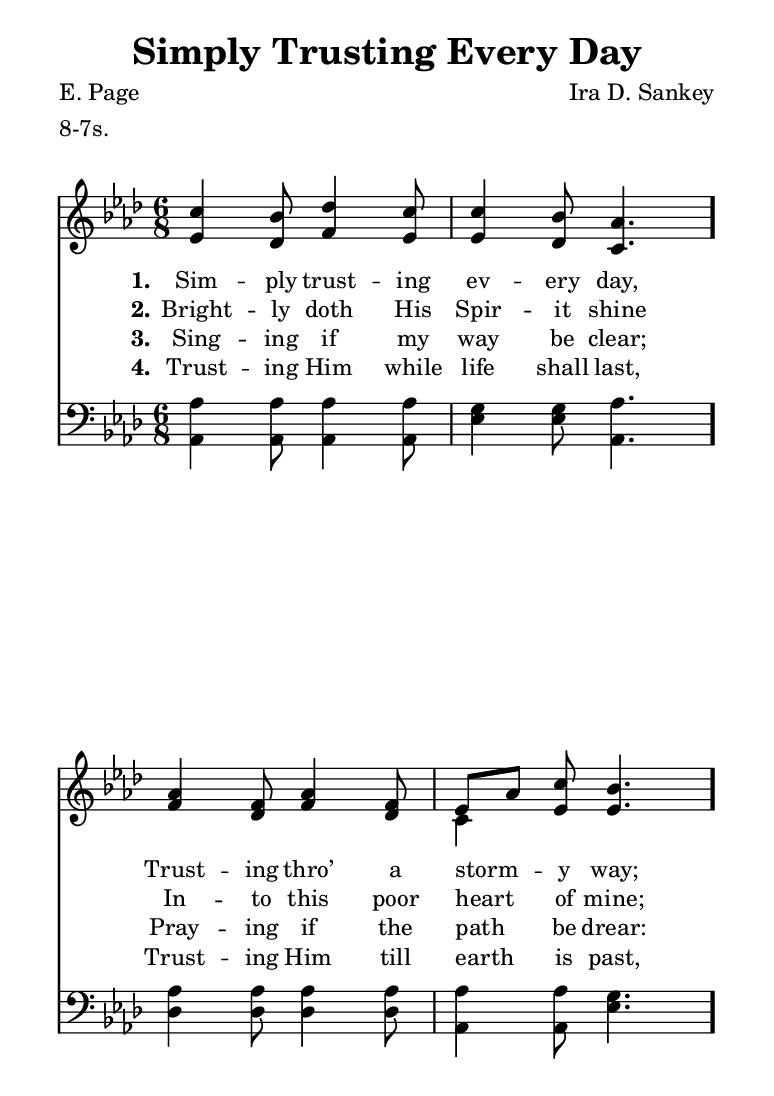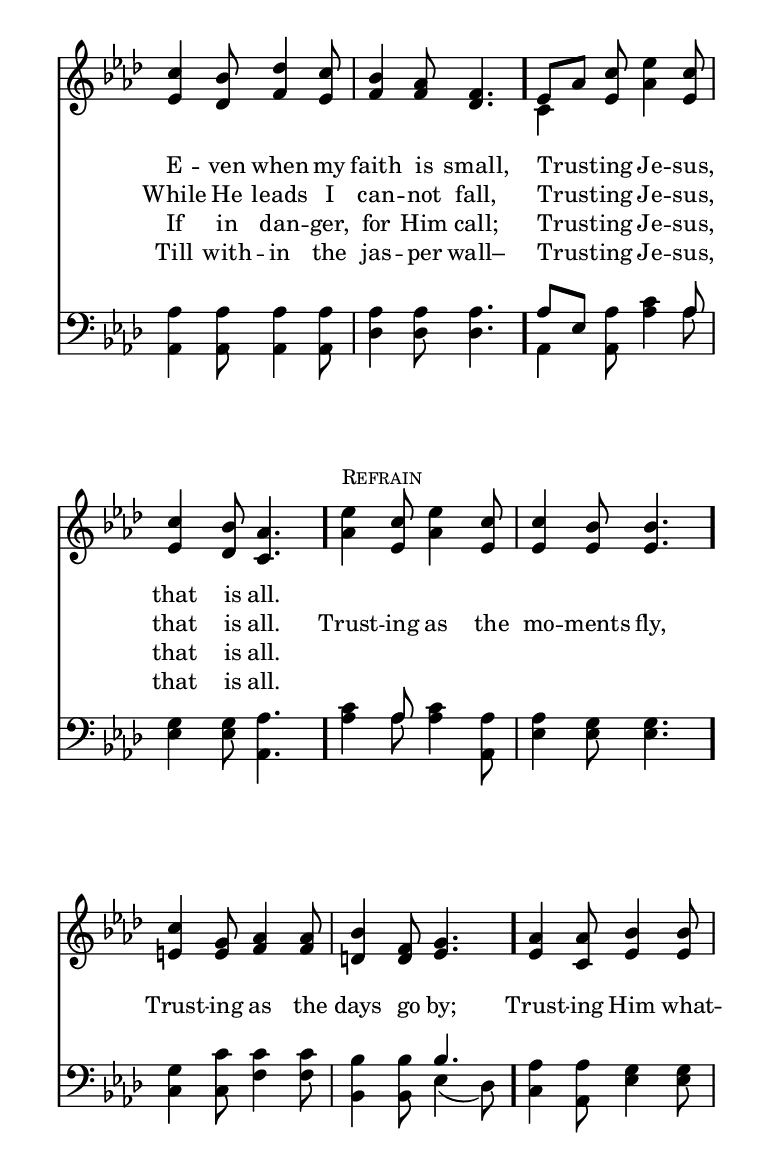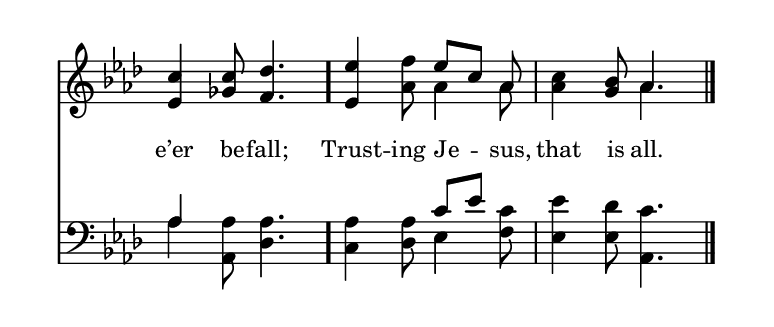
\include "common/global.ily"
\paper {
  \include "common/paper.ily"
  system-count = #(cond (is-eogsized 4) (#t #f))
}

\header{
  hymnnumber = "192"
  title = "Simply Trusting Every Day"
  tunename = ""
  meter = "8-7s."
  poet = "E. Page"
  composer = "Ira D. Sankey"
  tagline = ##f
}

global = {
  \include "common/overrides.ily"
  \override Staff.TimeSignature.style = #'numbered
  \time 6/8
  \override Score.MetronomeMark.transparent = ##t % hide all fermata changes too
  \tempo 8=130
  \key aes \major
  \autoBeamOff
}

patternA = { c4 bes8 des4 c8 | c4 bes8 aes4. }
patternB = { c4 bes8 des4 c8 | c8[ c8] bes8 aes4. }
patternC = { c8[ c8] bes8 des4 c8 | c4 bes8 aes4. }
patternD = { c4 bes8 des4 c8 | c4 bes8 aes4( c8) }
patternE = { c4 bes8 c8[ c] c8 | c4 bes8 aes4. }

notesSoprano = {
\global
\relative c'' {

  c4 bes8 des4 c8 | c4 bes8 aes4.
  \changePitch \patternB { aes f aes f | ees aes c bes }
  \changePitch \patternA { c bes des c | bes aes f }
  \changePitch \patternC { ees aes c ees c | c bes aes }

  << s^\markup { \small \caps "Refrain" }
  { \changePitch \patternA { ees' c ees c c bes bes } } >>
  \changePitch \patternA { c g aes aes | bes f g }
  \changePitch \patternA { aes aes bes bes | c c des }
  \changePitch \patternE { ees f ees c aes | c bes aes }

  \bar "|."

}
}

notesAlto = {
\global
\relative e' {

  \changePitch \patternA { ees des f ees | ees des c }
  \changePitch \patternA { f des f des | c ees ees }
  \changePitch \patternA { ees des f ees | f f des }
  \changePitch \patternA { c ees aes ees | ees des c }

  \changePitch \patternA { aes' ees aes ees | ees ees ees }
  \changePitch \patternA { e e f f | d d ees }
  \changePitch \patternA { ees c ees ees | ees ges f }
  \changePitch \patternA { ees aes aes aes | aes g aes }

}
}

notesTenor = {
\global
\relative a {

  \changePitch \patternA { aes aes aes aes | g g aes }
  \changePitch \patternA { aes aes aes aes | aes aes g }
  \changePitch \patternA { aes aes aes aes | aes aes aes }
  \changePitch \patternC { aes ees aes c aes | g g aes }

  \changePitch \patternA { c aes c aes | aes g g }
  \changePitch \patternA { g c c c | bes bes bes }
  \changePitch \patternA { aes aes g g | aes aes aes }
  \changePitch \patternE { aes aes c ees c | ees des c }

}
}

notesBass = {
\global
\relative f, {

  \changePitch \patternA { aes aes aes aes | ees' ees aes, }
  \changePitch \patternA { des des des des | aes aes ees' }
  \changePitch \patternA { aes, aes aes aes | des des des }
  \changePitch \patternA { aes aes aes' aes | ees ees aes, }

  \changePitch \patternA { aes' aes aes aes, | ees' ees ees }
  \changePitch \patternD { c c f f | bes, bes ees des }
  \changePitch \patternA { c aes ees' ees | aes aes, des }
  \changePitch \patternA { c des ees f | ees ees aes, }

}
}

Refrain = \lyricmode {

Trust -- ing as the mo -- ments fly, \bar "."
Trust -- ing as the days go by; \bar "."
Trust -- ing Him what -- e’er be -- fall; \bar "."
Trust -- ing Je -- sus, that is all. \bar "."

}

wordsA = \lyricmode {
\set stanza = "1."

Sim -- ply trust -- ing ev -- ery day, \bar "."
Trust -- ing thro’ a storm -- y way; \bar "."
E -- ven when my faith is small, \bar "."
Trust -- ing Je -- sus, that is all. \bar "."

}

wordsB = \lyricmode {
\set stanza = "2."

Bright -- ly doth His Spir -- it shine
In -- to this poor heart of mine;
While He leads I can -- not fall,
Trust -- ing Je -- sus, that is all.

\Refrain

}

wordsC = \lyricmode {
\set stanza = "3."

Sing -- ing if my way be clear;
Pray -- ing if the path be drear:
If in dan -- ger, for Him call;
Trust -- ing Je -- sus, that is all.

}

wordsD = \lyricmode {
\set stanza = "4."

Trust -- ing Him while life shall last,
Trust -- ing Him till earth is past,
Till with -- in the jas -- per wall–
Trust -- ing Je -- sus, that is all.

}

\score {
  \context ChoirStaff <<
    \context Staff = upper <<
      \set Staff.autoBeaming = ##f
      \set ChoirStaff.systemStartDelimiter = #'SystemStartBar
      \set ChoirStaff.printPartCombineTexts = ##f
      \partcombine #'(2 . 9) \notesSoprano \notesAlto
      \context NullVoice = sopranos { \voiceOne << \notesSoprano >> }
      \context NullVoice = altos { \voiceTwo << \notesAlto >> }
      \context Lyrics = one   \lyricsto sopranos \wordsA
      \context Lyrics = two   \lyricsto sopranos \wordsB
      \context Lyrics = three \lyricsto sopranos \wordsC
      \context Lyrics = four  \lyricsto sopranos \wordsD
    >>
    \context Staff = men <<
      \set Staff.autoBeaming = ##f
      \clef bass
      \set ChoirStaff.printPartCombineTexts = ##f
      \partcombine #'(2 . 9) \notesTenor \notesBass
      \context NullVoice = tenors { \voiceOne << \notesTenor >> }
      \context NullVoice = basses { \voiceTwo << \notesBass >> }
    >>
  >>
  \layout {
    \include "common/layout.ily"
  }
  \midi{
    \include "common/midi.ily"
  }
}

\version "2.19.49"  % necessary for upgrading to future LilyPond versions.

% vi:set et ts=2 sw=2 ai nocindent syntax=lilypond:
